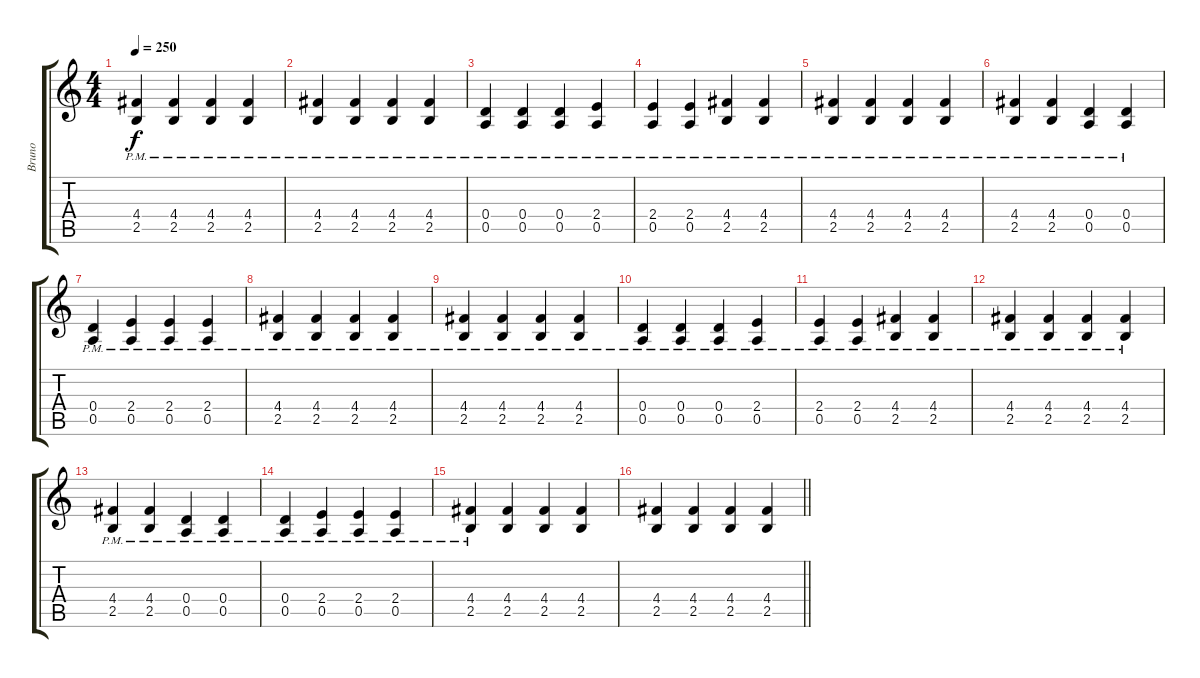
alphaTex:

\track ("Bruno " "Bruno ") {instrument distortionguitar}
\staff {score tabs}
\tuning (E4 B3 G3 D3 A2 E2) {hide}
\ts (4 4)
\tempo 250
\clef g2
\ks c
(4.4{pm} 2.5{pm}).4{dy f} (4.4{pm} 2.5{pm}).4 (4.4{pm} 2.5{pm}).4 (4.4{pm} 2.5{pm}).4 |
(4.4{pm} 2.5{pm}).4 (4.4{pm} 2.5{pm}).4 (4.4{pm} 2.5{pm}).4 (4.4{pm} 2.5{pm}).4 |
(0.4{pm} 0.5{pm}).4 (0.4{pm} 0.5{pm}).4 (0.4{pm} 0.5{pm}).4 (2.4{pm} 0.5{pm}).4 |
(2.4{pm} 0.5{pm}).4 (2.4{pm} 0.5{pm}).4 (4.4{pm} 2.5{pm}).4 (4.4{pm} 2.5{pm}).4 |
(4.4{pm} 2.5{pm}).4 (4.4{pm} 2.5{pm}).4 (4.4{pm} 2.5{pm}).4 (4.4{pm} 2.5{pm}).4 |
(4.4{pm} 2.5{pm}).4 (4.4{pm} 2.5{pm}).4 (0.4{pm} 0.5{pm}).4 (0.4{pm} 0.5{pm}).4 |
(0.4{pm} 0.5{pm}).4 (2.4{pm} 0.5{pm}).4 (2.4{pm} 0.5{pm}).4 (2.4{pm} 0.5{pm}).4 |
(4.4{pm} 2.5{pm}).4 (4.4{pm} 2.5{pm}).4 (4.4{pm} 2.5{pm}).4 (4.4{pm} 2.5{pm}).4 |
(4.4{pm} 2.5{pm}).4 (4.4{pm} 2.5{pm}).4 (4.4{pm} 2.5{pm}).4 (4.4{pm} 2.5{pm}).4 |
(0.4{pm} 0.5{pm}).4 (0.4{pm} 0.5{pm}).4 (0.4{pm} 0.5{pm}).4 (2.4{pm} 0.5{pm}).4 |
(2.4{pm} 0.5{pm}).4 (2.4{pm} 0.5{pm}).4 (4.4{pm} 2.5{pm}).4 (4.4{pm} 2.5{pm}).4 |
(4.4{pm} 2.5{pm}).4 (4.4{pm} 2.5{pm}).4 (4.4{pm} 2.5{pm}).4 (4.4{pm} 2.5{pm}).4 |
(4.4{pm} 2.5{pm}).4 (4.4{pm} 2.5{pm}).4 (0.4{pm} 0.5{pm}).4 (0.4{pm} 0.5{pm}).4 |
(0.4{pm} 0.5{pm}).4 (2.4{pm} 0.5{pm}).4 (2.4{pm} 0.5{pm}).4 (2.4{pm} 0.5{pm}).4 |
(4.4{pm} 2.5{pm}).4 (4.4 2.5).4 (4.4 2.5).4 (4.4 2.5).4 |
\barLineRight lightlight
(4.4 2.5).4 (4.4 2.5).4 (4.4 2.5).4 (4.4 2.5).4
